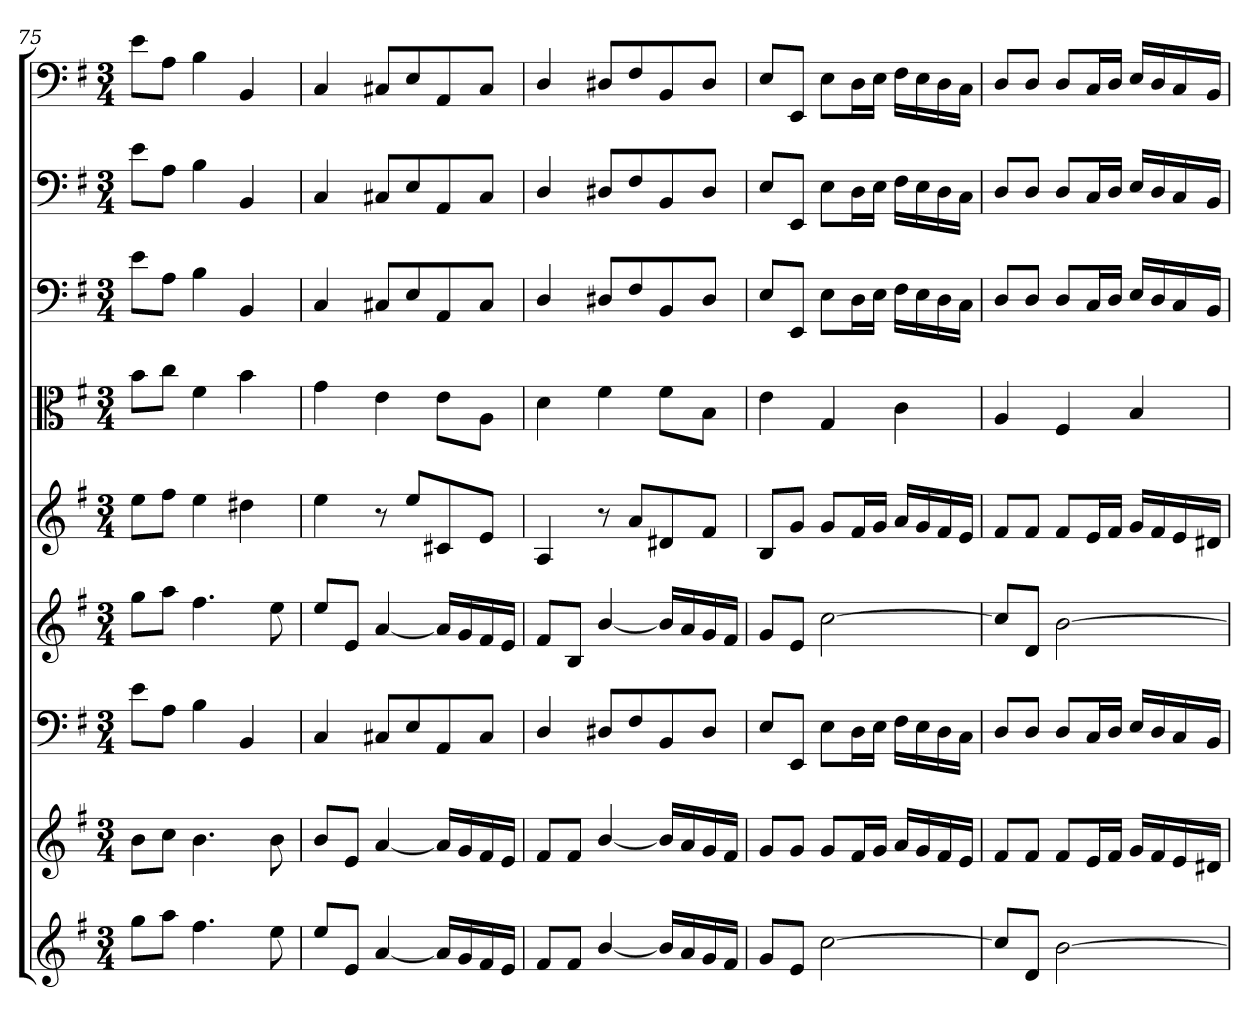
**kern	**kern	**kern	**kern	**kern	**kern	**kern	**kern	**kern
*part9	*part8	*part7	*part6	*part5	*part4	*part3	*part2	*part1
*staff9	*staff8	*staff7	*staff6	*staff5	*staff4	*staff3	*staff2	*staff1
*clefG2	*clefG2	*clefF4	*clefG2	*clefG2	*clefC3	*clefF4	*clefF4	*clefF4
*k[f#]	*k[f#]	*k[f#]	*k[f#]	*k[f#]	*k[f#]	*k[f#]	*k[f#]	*k[f#]
*e:	*e:	*e:	*e:	*e:	*e:	*e:	*e:	*e:
*M3/4	*M3/4	*M3/4	*M3/4	*M3/4	*M3/4	*M3/4	*M3/4	*M3/4
=75	=75	=75	=75	=75	=75	=75	=75	=75
8gg\L	8b\L	8e\L	8gg\L	8ee\L	8b\L	8e\L	8e\L	8e\L
8aa\J	8cc\J	8A\J	8aa\J	8ff#\J	8cc\J	8A\J	8A\J	8A\J
4.ff#\	4.b\	4B\	4.ff#\	4ee\	4f#\	4B\	4B\	4B\
.	.	4BB/	.	4dd#X\	4b\	4BB/	4BB/	4BB/
8ee\	8b\	.	8ee\	.	.	.	.	.
=76	=76	=76	=76	=76	=76	=76	=76	=76
8ee/L	8b/L	4C/	8ee/L	4ee\	4g\	4C/	4C/	4C/
8e/J	8e/J	.	8e/J	.	.	.	.	.
[4a/	[4a/	8C#X/L	[4a/	8r	4e\	8C#X/L	8C#X/L	8C#X/L
.	.	8E/	.	8ee/L	.	8E/	8E/	8E/
16a/LL]	16a/LL]	8AA/	16a/LL]	8c#X/	8e\L	8AA/	8AA/	8AA/
16g/	16g/	.	16g/	.	.	.	.	.
16f#/	16f#/	8C#/J	16f#/	8e/J	8A\J	8C#/J	8C#/J	8C#/J
16e/JJ	16e/JJ	.	16e/JJ	.	.	.	.	.
=77	=77	=77	=77	=77	=77	=77	=77	=77
8f#/L	8f#/L	4D/	8f#/L	4A/	4d\	4D/	4D/	4D/
8f#/J	8f#/J	.	8B/J	.	.	.	.	.
[4b/	[4b/	8D#X/L	[4b/	8r	4f#\	8D#X/L	8D#X/L	8D#X/L
.	.	8F#/	.	8a/L	.	8F#/	8F#/	8F#/
16b/LL]	16b/LL]	8BB/	16b/LL]	8d#X/	8f#\L	8BB/	8BB/	8BB/
16a/	16a/	.	16a/	.	.	.	.	.
16g/	16g/	8D#/J	16g/	8f#/J	8B\J	8D#/J	8D#/J	8D#/J
16f#/JJ	16f#/JJ	.	16f#/JJ	.	.	.	.	.
=78	=78	=78	=78	=78	=78	=78	=78	=78
8g/L	8g/L	8E/L	8g/L	8B/L	4e\	8E/L	8E/L	8E/L
8e/J	8g/J	8EE/J	8e/J	8g/J	.	8EE/J	8EE/J	8EE/J
[2cc\	8g/L	8E\L	[2cc\	8g/L	4G/	8E\L	8E\L	8E\L
.	16f#/L	16D\L	.	16f#/L	.	16D\L	16D\L	16D\L
.	16g/JJ	16E\JJ	.	16g/JJ	.	16E\JJ	16E\JJ	16E\JJ
.	16a/LL	16F#\LL	.	16a/LL	4c\	16F#\LL	16F#\LL	16F#\LL
.	16g/	16E\	.	16g/	.	16E\	16E\	16E\
.	16f#/	16D\	.	16f#/	.	16D\	16D\	16D\
.	16e/JJ	16C\JJ	.	16e/JJ	.	16C\JJ	16C\JJ	16C\JJ
=79	=79	=79	=79	=79	=79	=79	=79	=79
8cc/L]	8f#/L	8D/L	8cc/L]	8f#/L	4A/	8D/L	8D/L	8D/L
8d/J	8f#/J	8D/J	8d/J	8f#/J	.	8D/J	8D/J	8D/J
[2b\	8f#/L	8D/L	[2b\	8f#/L	4F#/	8D/L	8D/L	8D/L
.	16e/L	16C/L	.	16e/L	.	16C/L	16C/L	16C/L
.	16f#/JJ	16D/JJ	.	16f#/JJ	.	16D/JJ	16D/JJ	16D/JJ
.	16g/LL	16E/LL	.	16g/LL	4B/	16E/LL	16E/LL	16E/LL
.	16f#/	16D/	.	16f#/	.	16D/	16D/	16D/
.	16e/	16C/	.	16e/	.	16C/	16C/	16C/
.	16d#X/JJ	16BB/JJ	.	16d#X/JJ	.	16BB/JJ	16BB/JJ	16BB/JJ
=	=	=	=	=	=	=	=	=
*-	*-	*-	*-	*-	*-	*-	*-	*-
